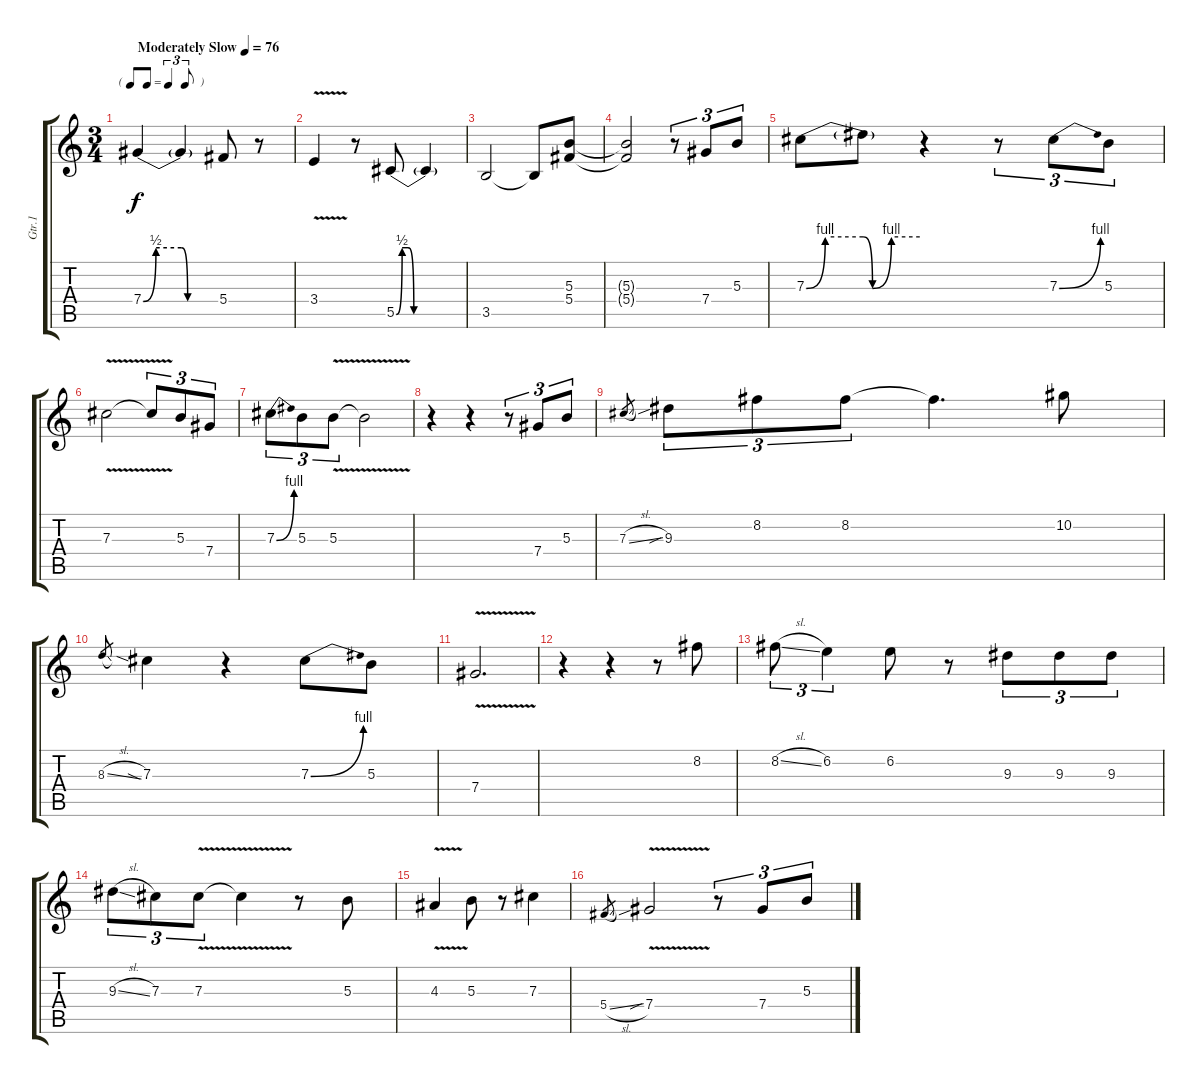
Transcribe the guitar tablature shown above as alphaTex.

\track ("Gtr.1" "Gtr.1") {instrument overdrivenguitar}
\staff {score tabs}
\tuning (Eb4 Bb3 Gb3 Db3 Ab2 Eb2) {hide}
\ts (3 4)
\tf triplet8th
\tempo (76 "Moderately Slow")
\clef g2
\ks c
7.4{be (custom 0 0 10 2 30 2 35 0 60 0)}.4{dy f instrument overdrivenguitar} 7.4{t}.4 5.4.8 r.8 |
3.4{v}.4 r.8 5.5{be (custom 0 0 5 2 10 2 15 0 60 0)}.8 5.5{t}.4 |
3.5.2 3.5{t}.8 (5.3 5.4).8 |
(5.3{t} 5.4{t}).2{beam Up} r.8{tu (3 2)} 7.4.8{tu (3 2)} 5.3.8{tu (3 2)} |
7.3{be (custom 0 0 10 4 30 4 35 0 45 4 60 4)}.8 7.3{t}.8 r.4 r.8{tu (3 2)} 7.3{be (bend 0 0 60 4)}.8{tu (3 2)} 5.3.8{tu (3 2)} |
7.3{v}.2 7.3{t}.8{tu (3 2)} 5.3.8{tu (3 2) beam merge} 7.4.8{tu (3 2)} |
7.3{be (bend 0 0 60 4)}.8{tu (3 2)} 5.3.8{tu (3 2) beam merge} 5.3{v}.8{tu (3 2)} 5.3{t}.2 |
r.4 r.4 r.8{tu (3 2)} 7.4.8{tu (3 2) beam merge} 5.3.8{tu (3 2)} |
7.3{sl}.8{gr} 9.3{sib}.8{tu (3 2) beam merge} 8.2.8{tu (3 2) beam merge} 8.2.8{tu (3 2)} 8.2{t}.4{d} 10.2.8 |
8.3{sl}.8{gr} 7.3{sia}.4 r.4 7.3{be (bend 0 0 60 4)}.8 5.3.8 |
7.4{v}.2{d} |
r.4 r.4 r.8 8.2.8 |
8.2{sl}.8{tu (3 2)} 6.2.4{tu (3 2)} 6.2.8 r.8 9.3.8{tu (3 2) beam merge} 9.3.8{tu (3 2) beam merge} 9.3.8{tu (3 2)} |
9.3{sl}.8{tu (3 2)} 7.3.8{tu (3 2) beam merge} 7.3{v}.8{tu (3 2)} 7.3{t}.4 r.8 5.3.8 |
4.3{v}.4 5.3.8 r.8 7.3.4 |
5.4{sl}.8{gr} 7.4{v sib}.2 r.8{tu (3 2)} 7.4.8{tu (3 2) beam merge} 5.3.8{tu (3 2)}
